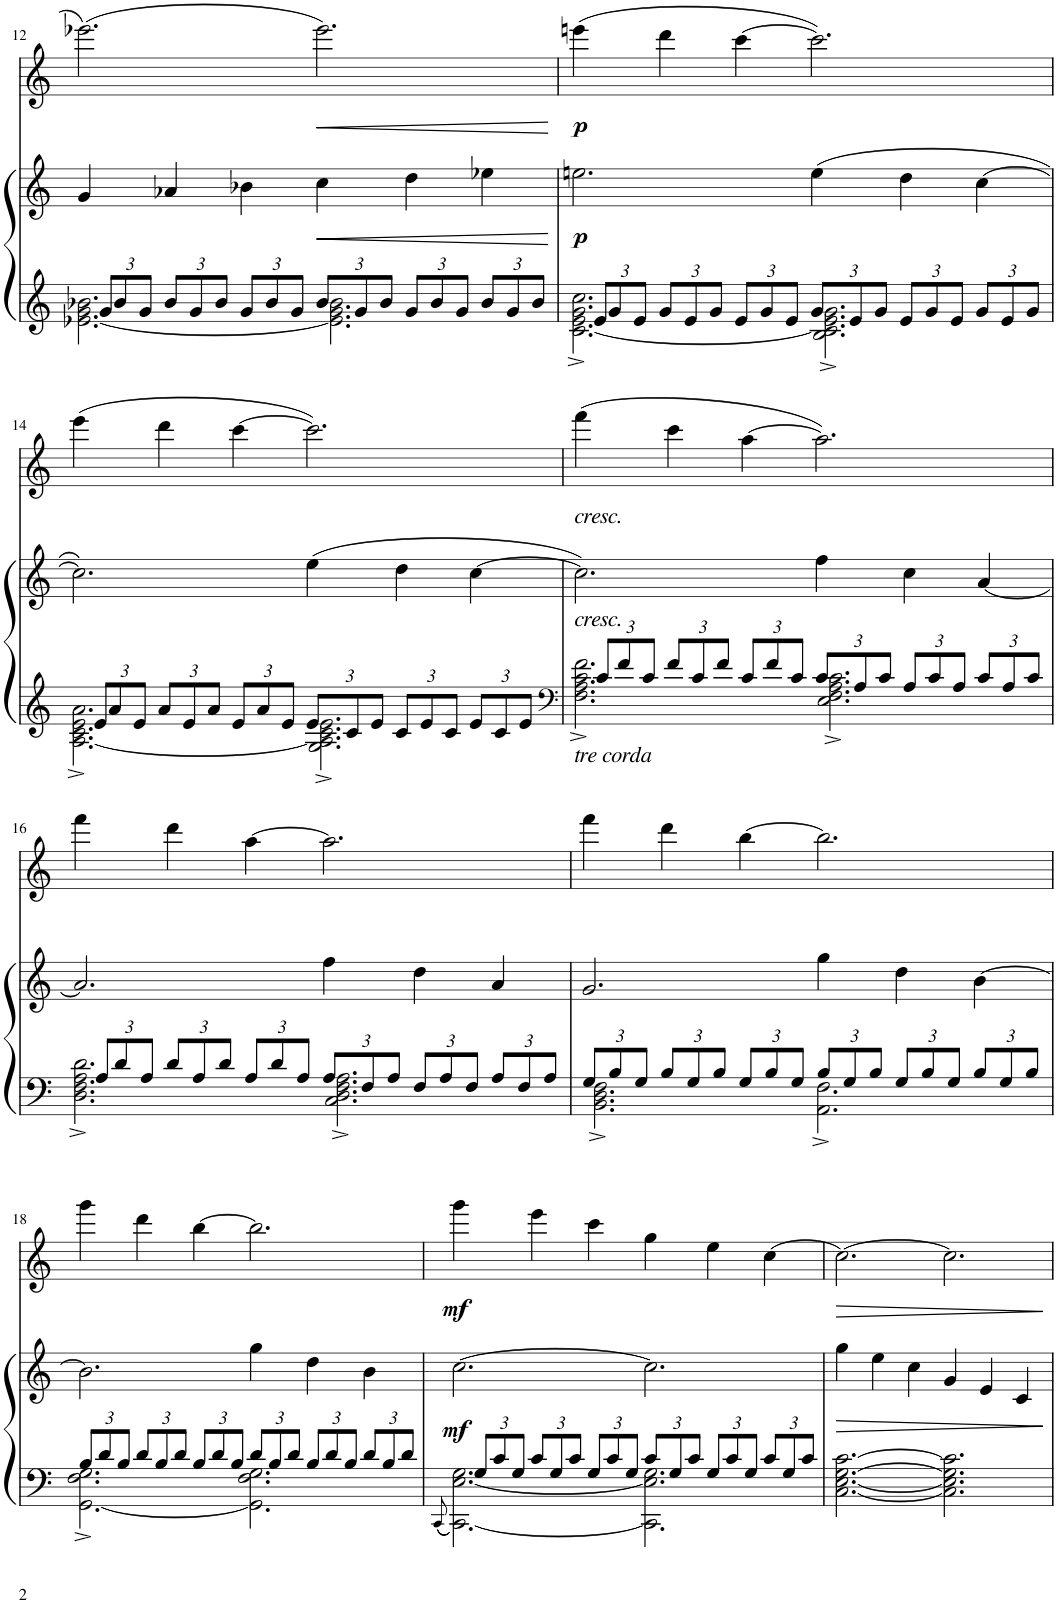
**kern	**kern	**dynam	**kern	**dynam
*part2	*part2	*part2	*part1	*part1
*staff3	*staff2	*staff2/3	*staff1	*staff1
*I"Piano	*	*	*I"Flauto	*
*	*	*	*I'Fl	*
!!LO:PB:g=z
*clefG2	*clefG2	*	*clefG2	*
*k[]	*k[]	*	*k[]	*
*M6/4	*M6/4	*	*M6/4	*
*Xbrackettup	*	*	*	*
=12	=12	=12	=12	=12
*^	*	*	*	*
12g/L	[2.e-X\ 2.g\ 2.b-X\	4g/	.	(2.eee-X\	.
12b-/	.	.	.	.	.
12g/J	.	.	.	.	.
12b-/L	.	4a-X/	.	.	.
12g/	.	.	.	.	.
12b-/J	.	.	.	.	.
12g/L	.	4b-X\	.	.	.
12b-/	.	.	.	.	.
12g/J	.	.	.	.	.
!	!	!	!LO:HP:b	!	!LO:HP:b
12b-/L	2.e-\] 2.g\ 2.b-\	4cc\	<	2.eee-\)	<
12g/	.	.	.	.	.
12b-/J	.	.	.	.	.
12g/L	.	4dd\	.	.	.
12b-/	.	.	.	.	.
12g/J	.	.	.	.	.
12b-/L	.	4ee-X\	.	.	.
12g/	.	.	.	.	.
12b-/J	.	.	.	.	.
*v	*v	*	*	*	*
.	.	[	.	[
=13	=13	=13	=13	=13
*^	*	*	*	*
!	!	!	!LO:DY:b	!	!LO:DY:b
12e/L	[2.c\^ 2.e\^ 2.g\^ 2.cc\^	2.een\	p	(4eeen\	p
12g/	.	.	.	.	.
12e/J	.	.	.	.	.
12g/L	.	.	.	4ddd\	.
12e/	.	.	.	.	.
12g/J	.	.	.	.	.
12e/L	.	.	.	[4ccc\	.
12g/	.	.	.	.	.
12e/J	.	.	.	.	.
12g/L	2.B\^ 2.c\]^ 2.e\^ 2.g\^	(4ee\	.	2.ccc\])	.
12e/	.	.	.	.	.
12g/J	.	.	.	.	.
12e/L	.	4dd\	.	.	.
12g/	.	.	.	.	.
12e/J	.	.	.	.	.
12g/L	.	[4cc\	.	.	.
12e/	.	.	.	.	.
12g/J	.	.	.	.	.
!!LO:LB:g=z
=14	=14	=14	=14	=14	=14
12e/L	[2.A\^ 2.c\^ 2.e\^ 2.a\^	2.cc\])	.	(4eee\	.
12a/	.	.	.	.	.
12e/J	.	.	.	.	.
12a/L	.	.	.	4ddd\	.
12e/	.	.	.	.	.
12a/J	.	.	.	.	.
12e/L	.	.	.	[4ccc\	.
12a/	.	.	.	.	.
12e/J	.	.	.	.	.
12e/L	2.G\^ 2.A\]^ 2.c\^ 2.e\^	(4ee\	.	2.ccc\])	.
12c/	.	.	.	.	.
12e/J	.	.	.	.	.
12c/L	.	4dd\	.	.	.
12e/	.	.	.	.	.
12c/J	.	.	.	.	.
12e/L	.	[4cc\	.	.	.
12c/	.	.	.	.	.
12e/J	.	.	.	.	.
=15	=15	=15	=15	=15	=15
*clefF4	*	*	*	*	*
!	!	!	!	!LO:TX:b:i:t=cresc.	!
!	!	!LO:TX:b:i:t=cresc.	!	!	!
!LO:TX:b:i:t=tre corda	!	!	!	!	!
12c/L	2.F\^ 2.A\^ 2.c\^ 2.f\^	2.cc\])	.	(4fff\	.
12f/	.	.	.	.	.
12c/J	.	.	.	.	.
12f/L	.	.	.	4ccc\	.
12c/	.	.	.	.	.
12f/J	.	.	.	.	.
12c/L	.	.	.	[4aa\	.
12f/	.	.	.	.	.
12c/J	.	.	.	.	.
12c/L	2.E\^ 2.F\^ 2.A\^ 2.c\^	4ff\	.	2.aa\])	.
12A/	.	.	.	.	.
12c/J	.	.	.	.	.
12A/L	.	4cc\	.	.	.
12c/	.	.	.	.	.
12A/J	.	.	.	.	.
12c/L	.	[4a/	.	.	.
12A/	.	.	.	.	.
12c/J	.	.	.	.	.
!!LO:LB:g=z
=16	=16	=16	=16	=16	=16
12A/L	2.D\^ 2.F\^ 2.A\^ 2.d\^	2.a/]	.	4fff\	.
12d/	.	.	.	.	.
12A/J	.	.	.	.	.
12d/L	.	.	.	4ddd\	.
12A/	.	.	.	.	.
12d/J	.	.	.	.	.
12A/L	.	.	.	[4aa\	.
12d/	.	.	.	.	.
12A/J	.	.	.	.	.
12A/L	2.C\^ 2.D\^ 2.F\^ 2.A\^	4ff\	.	2.aa\]	.
12F/	.	.	.	.	.
12A/J	.	.	.	.	.
12F/L	.	4dd\	.	.	.
12A/	.	.	.	.	.
12F/J	.	.	.	.	.
12A/L	.	4a/	.	.	.
12F/	.	.	.	.	.
12A/J	.	.	.	.	.
=17	=17	=17	=17	=17	=17
12G/L	2.BB\^ 2.D\^ 2.F\^	2.g/	.	4fff\	.
12B/	.	.	.	.	.
12G/J	.	.	.	.	.
12B/L	.	.	.	4ddd\	.
12G/	.	.	.	.	.
12B/J	.	.	.	.	.
12G/L	.	.	.	[4bb\	.
12B/	.	.	.	.	.
12G/J	.	.	.	.	.
12B/L	2.AA\^ 2.F\^	4gg\	.	2.bb\]	.
12G/	.	.	.	.	.
12B/J	.	.	.	.	.
12G/L	.	4dd\	.	.	.
12B/	.	.	.	.	.
12G/J	.	.	.	.	.
12B/L	.	[4b\	.	.	.
12G/	.	.	.	.	.
12B/J	.	.	.	.	.
!!LO:LB:g=z
=18	=18	=18	=18	=18	=18
12B/L	[2.GG\^ 2.F\^ 2.G\^	2.b\]	.	4ggg\	.
12d/	.	.	.	.	.
12B/J	.	.	.	.	.
12d/L	.	.	.	4ddd\	.
12B/	.	.	.	.	.
12d/J	.	.	.	.	.
12B/L	.	.	.	[4bb\	.
12d/	.	.	.	.	.
12B/J	.	.	.	.	.
12d/L	2.GG\] 2.F\ 2.G\	4gg\	.	2.bb\]	.
12B/	.	.	.	.	.
12d/J	.	.	.	.	.
12B/L	.	4dd\	.	.	.
12d/	.	.	.	.	.
12B/J	.	.	.	.	.
12d/L	.	4b\	.	.	.
12B/	.	.	.	.	.
12d/J	.	.	.	.	.
=19	=19	=19	=19	=19	=19
.	8qCC/	.	.	.	.
!	!	!	!LO:DY:b	!	!LO:DY:b
12G/L	[2.CC\ [2.E\ 2.G\	[2.cc\	mf	4ggg\	mf
12c/	.	.	.	.	.
12G/J	.	.	.	.	.
12c/L	.	.	.	4eee\	.
12G/	.	.	.	.	.
12c/J	.	.	.	.	.
12G/L	.	.	.	4ccc\	.
12c/	.	.	.	.	.
12G/J	.	.	.	.	.
12c/L	2.CC\] 2.E\] 2.G\	2.cc\]	.	4gg\	.
12G/	.	.	.	.	.
12c/J	.	.	.	.	.
12G/L	.	.	.	4ee\	.
12c/	.	.	.	.	.
12G/J	.	.	.	.	.
12c/L	.	.	.	[4cc\	.
12G/	.	.	.	.	.
12c/J	.	.	.	.	.
*v	*v	*	*	*	*
=20	=20	=20	=20	=20
!	!	!LO:HP:b	!	!LO:HP:b
[2.C\ [<2.E\ [2.G\ [2.c\	4gg\	>	2.cc\_	>
.	4ee\	.	.	.
.	4cc\	.	.	.
2.C\] 2.E\] 2.G\] 2.c\]	4g/	.	2.cc\]	.
.	4e/	.	.	.
.	4c/	.	.	.
.	.	]	.	]
=	=	=	=	=
*-	*-	*-	*-	*-
